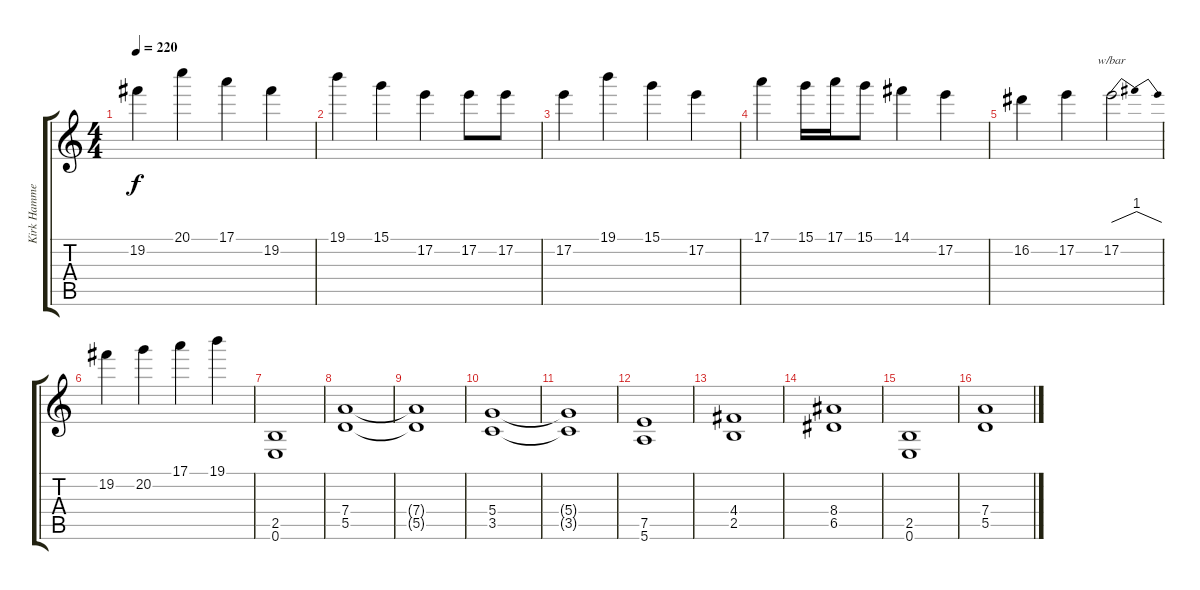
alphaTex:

\track ("Kirk Hammett (Lead & Rithm Guitars)" "Kirk Hamme") {instrument distortionguitar}
\staff {score tabs}
\tuning (E4 B3 G3 D3 A2 E2) {hide}
\ts (4 4)
\tempo 220
\clef g2
\ks c
19.2.4{dy f} 20.1.4 17.1.4 19.2.4 |
19.1.4 15.1.4 17.2.4 17.2.8 17.2.8 |
17.2.4 19.1.4 15.1.4 17.2.4 |
17.1.4 15.1.16 17.1.16 15.1.8 14.1.4 17.2.4 |
16.2.4 17.2.4 17.2.2{tbe (dip default 0 0 15 4 30 4 60 0)} |
19.2.4 20.2.4 17.1.4 19.1.4 |
(2.5 0.6).1 |
(7.4 5.5).1 |
(7.4{t} 5.5{t}).1 |
(5.4 3.5).1 |
(5.4{t} 3.5{t}).1 |
(7.5 5.6).1 |
(4.4 2.5).1 |
(8.4 6.5).1 |
(2.5 0.6).1 |
(7.4 5.5).1
